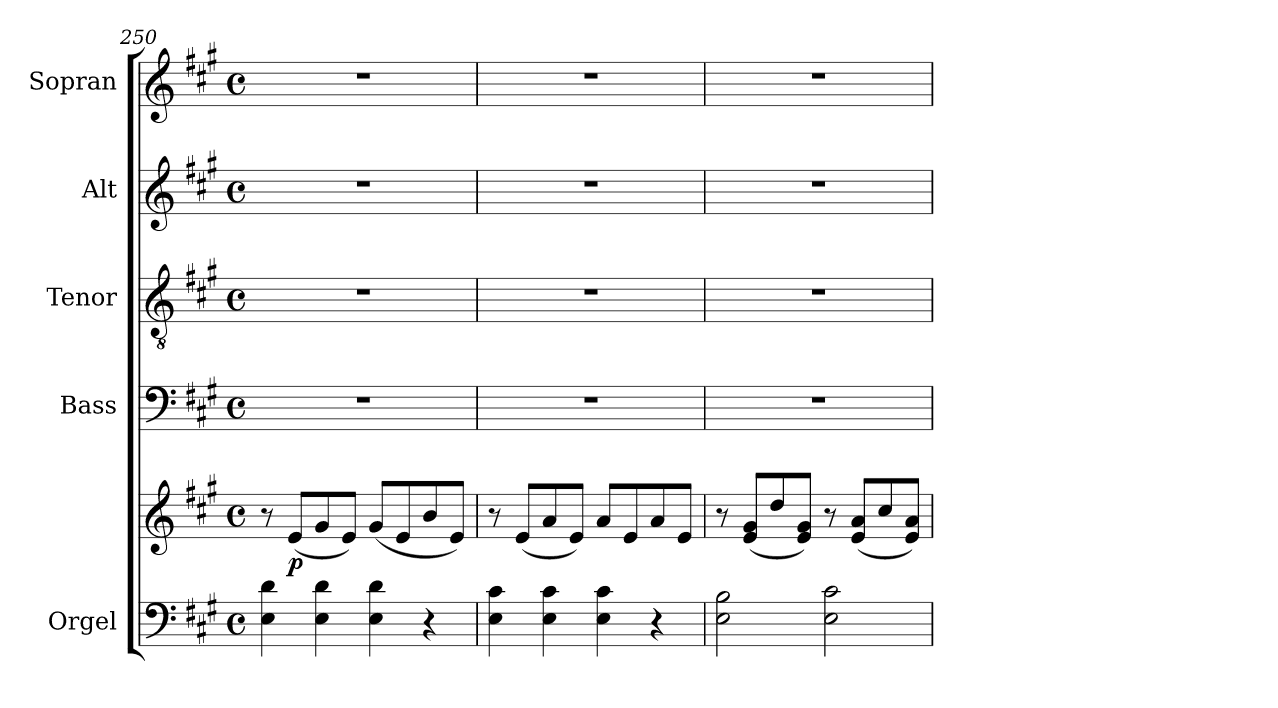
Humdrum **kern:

**kern	**kern	**dynam	**kern	**kern	**kern	**kern
*part5	*part5	*part5	*part4	*part3	*part2	*part1
*staff6	*staff5	*staff5/6	*staff4	*staff3	*staff2	*staff1
*I"Orgel	*	*	*I"Bass	*I"Tenor	*I"Alt	*I"Sopran
*I'Org.	*	*	*I'B.	*I'T.	*I'A.	*I'S.
*clefF4	*clefG2	*	*clefF4	*clefGv2	*clefG2	*clefG2
*k[f#c#g#]	*k[f#c#g#]	*	*k[f#c#g#]	*k[f#c#g#]	*k[f#c#g#]	*k[f#c#g#]
*A:	*A:	*	*A:	*A:	*A:	*A:
*M4/4	*M4/4	*	*M4/4	*M4/4	*M4/4	*M4/4
*met(c)	*met(c)	*	*met(c)	*met(c)	*met(c)	*met(c)
=250	=250	=250	=250	=250	=250	=250
4E\ 4d\	8r	.	1r	1r	1r	1r
!	!	!LO:DY:b	!	!	!	!
.	(<8e/L	p	.	.	.	.
4E\ 4d\	8g#/	.	.	.	.	.
.	8e/J)	.	.	.	.	.
4E\ 4d\	(<8g#/L	.	.	.	.	.
.	8e/	.	.	.	.	.
4r	8b/	.	.	.	.	.
.	8e/J)	.	.	.	.	.
=251	=251	=251	=251	=251	=251	=251
4E\ 4c#\	8r	.	1r	1r	1r	1r
.	(<8e/L	.	.	.	.	.
4E\ 4c#\	8a/	.	.	.	.	.
.	8e/J)	.	.	.	.	.
4E\ 4c#\	8a/L	.	.	.	.	.
.	8e/	.	.	.	.	.
4r	8a/	.	.	.	.	.
.	8e/J	.	.	.	.	.
=252	=252	=252	=252	=252	=252	=252
2E\ 2B\	8r	.	1r	1r	1r	1r
.	(<8e/ 8g#/L	.	.	.	.	.
.	8dd/	.	.	.	.	.
.	8e/ 8g#/J)	.	.	.	.	.
2E\ 2c#\	8r	.	.	.	.	.
.	(<8e/ 8a/L	.	.	.	.	.
.	8cc#/	.	.	.	.	.
.	8e/ 8a/J)	.	.	.	.	.
=	=	=	=	=	=	=
*-	*-	*-	*-	*-	*-	*-
